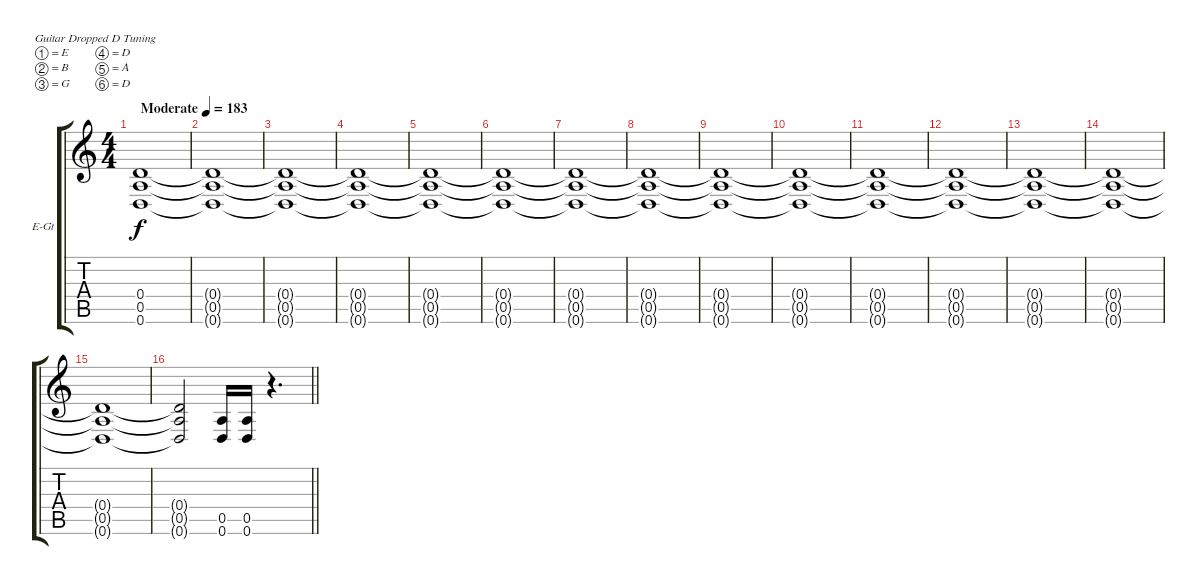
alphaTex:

\bracketExtendMode groupsimilarinstruments
\firstSystemTrackNameOrientation horizontal
\otherSystemsTrackNameOrientation horizontal
\track ("Guitar 2" "E-Gt") {instrument overdrivenguitar}
\staff {score tabs}
\tuning (E4 B3 G3 D3 A2 D2)
\ts (4 4)
\beaming (8 2 2 2 2)
\tempo (183 "Moderate")
\clef g2
\ks c
(0.4 0.5 0.6).1{dy f instrument overdrivenguitar} |
(0.4{t} 0.5{t} 0.6{t}).1 |
(0.4{t} 0.5{t} 0.6{t}).1 |
(0.4{t} 0.5{t} 0.6{t}).1 |
(0.4{t} 0.5{t} 0.6{t}).1 |
(0.4{t} 0.5{t} 0.6{t}).1 |
(0.4{t} 0.5{t} 0.6{t}).1 |
(0.4{t} 0.5{t} 0.6{t}).1 |
(0.4{t} 0.5{t} 0.6{t}).1 |
(0.4{t} 0.5{t} 0.6{t}).1 |
(0.4{t} 0.5{t} 0.6{t}).1 |
(0.4{t} 0.5{t} 0.6{t}).1 |
(0.4{t} 0.5{t} 0.6{t}).1 |
(0.4{t} 0.5{t} 0.6{t}).1 |
(0.4{t} 0.5{t} 0.6{t}).1 |
\barLineRight lightlight
(0.4{t} 0.5{t} 0.6{t}).2 (0.5 0.6).16 (0.5 0.6).16 r.4{d}
